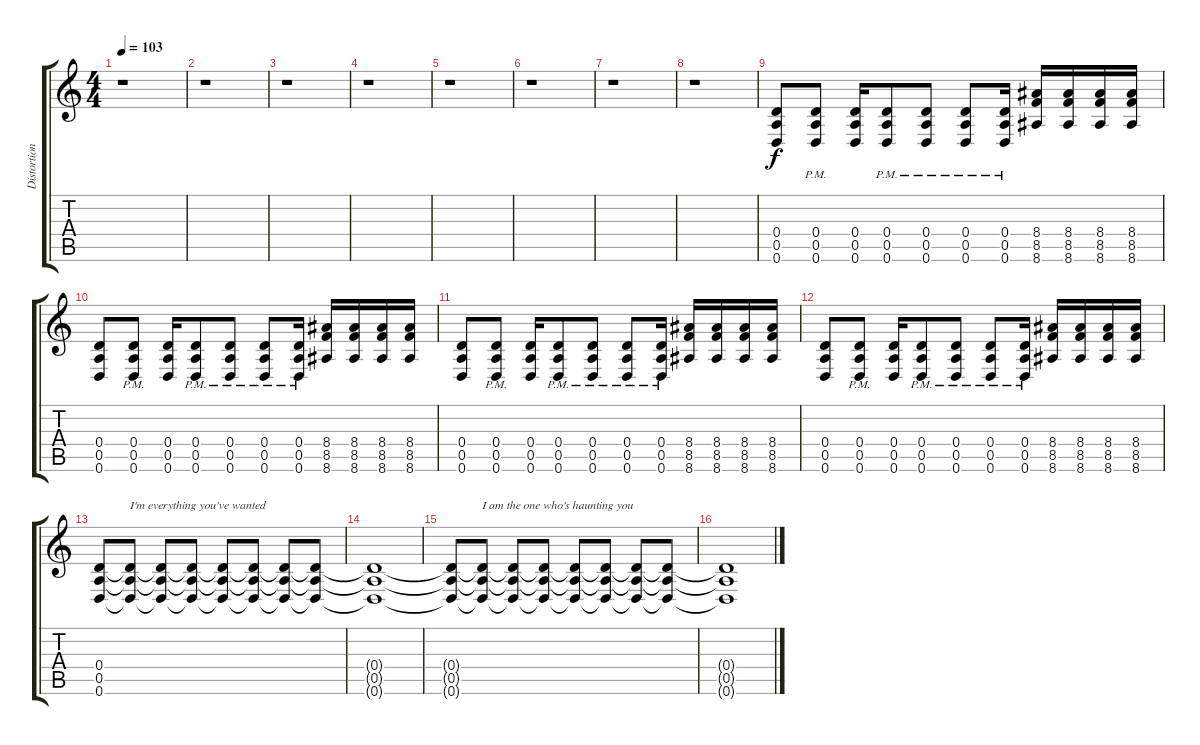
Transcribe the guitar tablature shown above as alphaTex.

\track ("Distortion Guitar" "Distortion") {instrument distortionguitar}
\staff {score tabs}
\tuning (E4 B3 G3 D3 A2 D2) {hide}
\ts (4 4)
\tempo 103
\clef g2
\ks c
r.1{dy f instrument distortionguitar} |
r.1 |
r.1 |
r.1 |
r.1 |
r.1 |
r.1 |
r.1 |
(0.4 0.5 0.6).8 (0.4{pm} 0.5{pm} 0.6{pm}).8 (0.4 0.5 0.6).16 (0.4{pm} 0.5{pm} 0.6{pm}).8 (0.4{pm} 0.5{pm} 0.6{pm}).8 (0.4{pm} 0.5{pm} 0.6{pm}).8 (0.4{pm} 0.5{pm} 0.6{pm}).16 (8.4 8.5 8.6).16 (8.4 8.5 8.6).16 (8.4 8.5 8.6).16 (8.4 8.5 8.6).16 |
(0.4 0.5 0.6).8 (0.4{pm} 0.5{pm} 0.6{pm}).8 (0.4 0.5 0.6).16 (0.4{pm} 0.5{pm} 0.6{pm}).8 (0.4{pm} 0.5{pm} 0.6{pm}).8 (0.4{pm} 0.5{pm} 0.6{pm}).8 (0.4{pm} 0.5{pm} 0.6{pm}).16 (8.4 8.5 8.6).16 (8.4 8.5 8.6).16 (8.4 8.5 8.6).16 (8.4 8.5 8.6).16 |
(0.4 0.5 0.6).8 (0.4{pm} 0.5{pm} 0.6{pm}).8 (0.4 0.5 0.6).16 (0.4{pm} 0.5{pm} 0.6{pm}).8 (0.4{pm} 0.5{pm} 0.6{pm}).8 (0.4{pm} 0.5{pm} 0.6{pm}).8 (0.4{pm} 0.5{pm} 0.6{pm}).16 (8.4 8.5 8.6).16 (8.4 8.5 8.6).16 (8.4 8.5 8.6).16 (8.4 8.5 8.6).16 |
(0.4 0.5 0.6).8 (0.4{pm} 0.5{pm} 0.6{pm}).8 (0.4 0.5 0.6).16 (0.4{pm} 0.5{pm} 0.6{pm}).8 (0.4{pm} 0.5{pm} 0.6{pm}).8 (0.4{pm} 0.5{pm} 0.6{pm}).8 (0.4{pm} 0.5{pm} 0.6{pm}).16 (8.4 8.5 8.6).16 (8.4 8.5 8.6).16 (8.4 8.5 8.6).16 (8.4 8.5 8.6).16 |
(0.4 0.5 0.6).8 (0.4{t} 0.5{t} 0.6{t}).8{txt "I'm everything you've wanted"} (0.4{t} 0.5{t} 0.6{t}).8 (0.4{t} 0.5{t} 0.6{t}).8 (0.4{t} 0.5{t} 0.6{t}).8 (0.4{t} 0.5{t} 0.6{t}).8 (0.4{t} 0.5{t} 0.6{t}).8 (0.4{t} 0.5{t} 0.6{t}).8 |
(0.4{t} 0.5{t} 0.6{t}).1 |
(0.4{t} 0.5{t} 0.6{t}).8 (0.4{t} 0.5{t} 0.6{t}).8{txt "I am the one who's haunting you"} (0.4{t} 0.5{t} 0.6{t}).8 (0.4{t} 0.5{t} 0.6{t}).8 (0.4{t} 0.5{t} 0.6{t}).8 (0.4{t} 0.5{t} 0.6{t}).8 (0.4{t} 0.5{t} 0.6{t}).8 (0.4{t} 0.5{t} 0.6{t}).8 |
(0.4{t} 0.5{t} 0.6{t}).1
